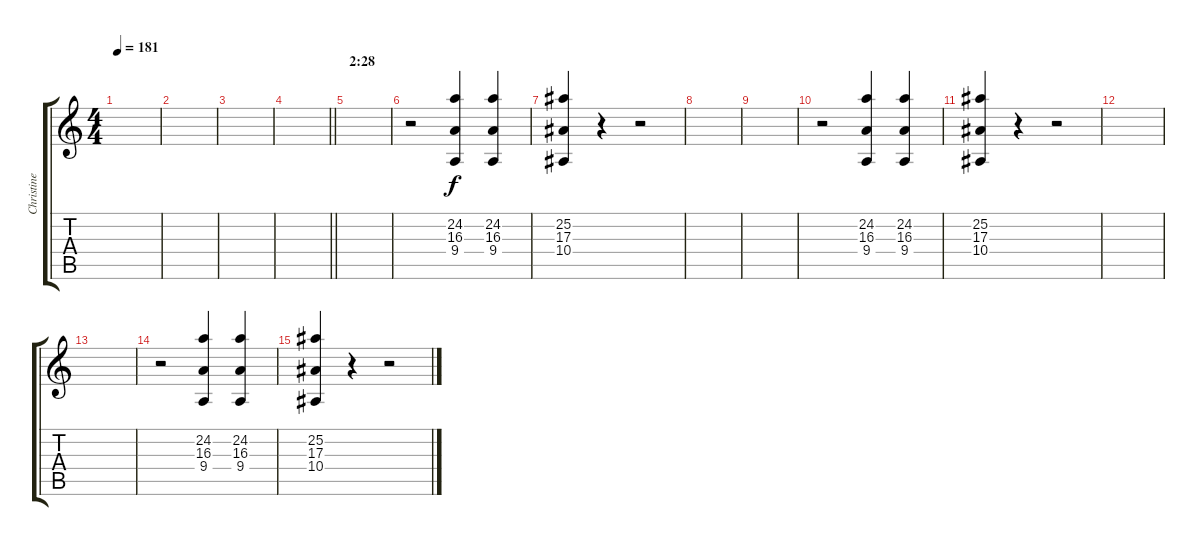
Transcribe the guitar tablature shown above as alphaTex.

\track ("Christine S." "Christine ") {instrument pad8sweep}
\staff {score tabs}
\tuning (D4 A3 F3 C3 G2 D2) {hide}
\ts (4 4)
\tempo 181
\clef g2
\ks c
|
|
|
\barLineRight lightlight
|
\section ("" "2:28")
|
r.2{volume 10 instrument orchestrahit} (24.2 16.3 9.4).4 (24.2 16.3 9.4).4 |
(25.2 17.3 10.4).4 r.4 r.2 |
|
|
r.2 (24.2 16.3 9.4).4 (24.2 16.3 9.4).4 |
(25.2 17.3 10.4).4 r.4 r.2 |
|
|
r.2 (24.2 16.3 9.4).4 (24.2 16.3 9.4).4 |
(25.2 17.3 10.4).4 r.4 r.2
